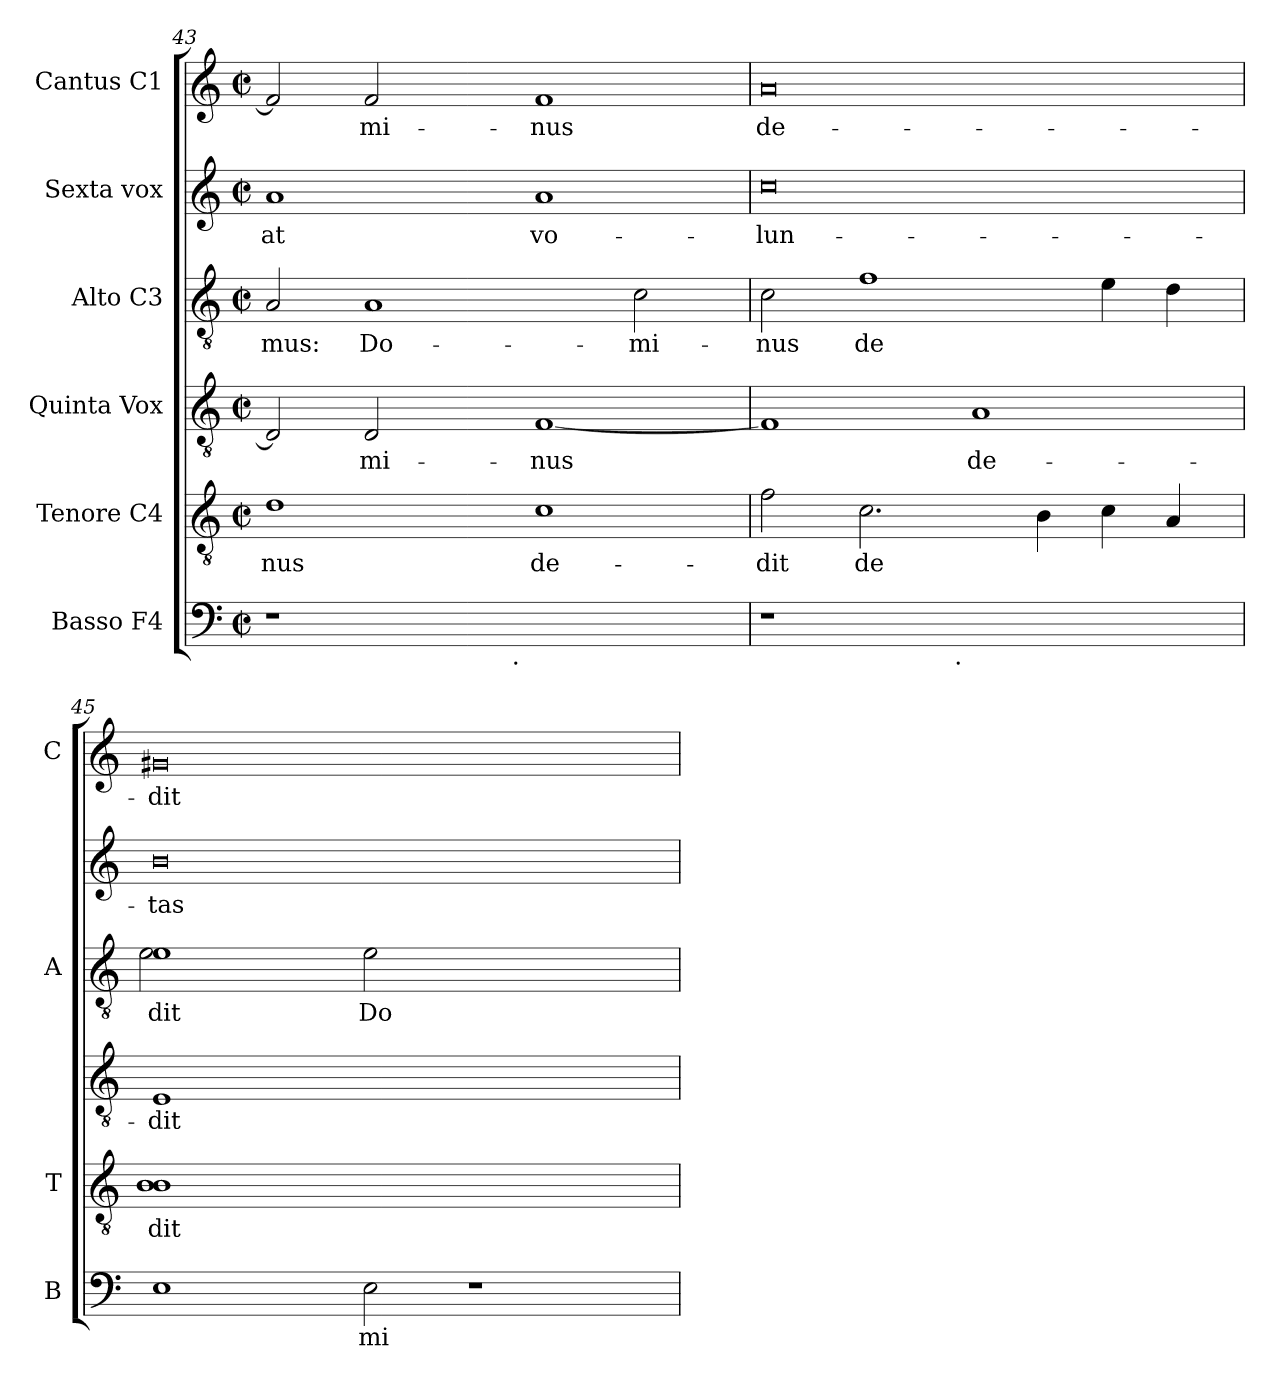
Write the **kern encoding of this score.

**kern	**text	**kern	**text	**kern	**text	**kern	**text	**kern	**text	**kern	**text
*part6	*part6	*part5	*part5	*part4	*part4	*part3	*part3	*part2	*part2	*part1	*part1
*staff6	*staff6	*staff5	*staff5	*staff4	*staff4	*staff3	*staff3	*staff2	*staff2	*staff1	*staff1
*I"Basso  F4	*	*I"Tenore  C4	*	*I"Quinta  Vox	*	*I"Alto  C3	*	*I"Sexta  vox	*	*I"Cantus  C1	*
*I'B	*	*I'T	*	*	*	*I'A	*	*	*	*I'C	*
*clefF4	*	*clefGv2	*	*clefGv2	*	*clefGv2	*	*clefG2	*	*clefG2	*
*k[]	*	*k[]	*	*k[]	*	*k[]	*	*k[]	*	*k[]	*
*C:	*	*C:	*	*C:	*	*C:	*	*C:	*	*C:	*
*M2/2	*	*M2/2	*	*M2/2	*	*M2/2	*	*M2/2	*	*M2/2	*
*met(c|)	*	*met(c|)	*	*met(c|)	*	*met(c|)	*	*met(c|)	*	*met(c|)	*
=43	=43	=43	=43	=43	=43	=43	=43	=43	=43	=43	=43
!	!	!	!LO:LY:b:cj	!	!LO:LY:b:cj	!	!LO:LY:b:cj	!	!LO:LY:b:cj	!	!LO:LY:b:cj
*^	*	*	*	*	*	*	*	*	*	*	*
1r	2ryy	.	1d	-nus	2D/]	--	2A/	-mus:	1a	-at	2f/]	--
!	!	!	!	!	!	!LO:LY:b:cj	!	!LO:LY:b:cj	!	!	!	!LO:LY:b:cj
.	4ryy	.	.	.	2D/	-mi-	1A	Do-	.	.	2f/	-mi-
.	8ryy	.	.	.	.	.	.	.	.	.	.	.
.	16ryy	.	.	.	.	.	.	.	.	.	.	.
.	64ryy	.	.	.	.	.	.	.	.	.	.	.
!	!LO:TX:b:t=.	!	!	!	!	!	!	!	!	!	!	!
.	1ryy	.	.	.	.	.	.	.	.	.	.	.
!	!	!	!	!LO:LY:b:cj	!	!LO:LY:b:cj	!	!	!	!LO:LY:b:cj	!	!LO:LY:b:cj
1ryy	.	.	1c	de-	[<1F	-nus	.	.	1a	vo-	1f	-nus
!	!	!	!	!	!	!	!	!LO:LY:b:cj	!	!	!	!
.	.	.	.	.	.	.	2c\	-mi-	.	.	.	.
.	32.ryy	.	.	.	.	.	.	.	.	.	.	.
=44	=44	=44	=44	=44	=44	=44	=44	=44	=44	=44	=44	=44
!	!	!	!	!LO:LY:b:cj	!	!LO:LY:b:cj	!	!LO:LY:b:cj	!	!LO:LY:b:cj	!	!LO:LY:b:cj
1r	2ryy	.	2f\	-dit	1F]	.	2c\	-nus	0cc	-lun-	0a	de-
!	!	!	!	!LO:LY:b:cj	!	!	!	!LO:LY:b:cj	!	!	!	!
.	4...ryy	.	2.c\	de-	.	.	1f	de-	.	.	.	.
!	!LO:TX:b:t=.	!	!	!	!	!	!	!	!	!	!	!
.	1ryy	.	.	.	.	.	.	.	.	.	.	.
!	!	!	!	!	!	!LO:LY:b:cj	!	!	!	!	!	!
1ryy	.	.	.	.	1A	de-	.	.	.	.	.	.
!	!	!	!	!LO:LY:b:cj	!	!	!	!	!	!	!	!
.	.	.	4B\	--	.	.	.	.	.	.	.	.
!	!	!	!	!LO:LY:b:cj	!	!	!	!LO:LY:b:cj	!	!	!	!
.	.	.	4c\	--	.	.	4e\	--	.	.	.	.
!	!	!	!	!LO:LY:b:cj	!	!	!	!LO:LY:b:cj	!	!	!	!
.	.	.	4A/	--	.	.	4d\	--	.	.	.	.
.	32ryy	.	.	.	.	.	.	.	.	.	.	.
=45	=45	=45	=45	=45	=45	=45	=45	=45	=45	=45	=45	=45
!	!	!	!	!LO:LY:b:cj	!	!LO:LY:b:cj	!	!LO:LY:b:cj	!	!LO:LY:b:cj	!	!LO:LY:b:cj
*v	*v	*	*	*	*	*	*^	*	*	*	*	*
1E	.	1B 1B	-dit	1E	-dit	1e	2e\	-dit	0b	-tas	0g#X	-dit
.	.	.	.	.	.	.	1ryy	.	.	.	.	.
!	!LO:LY:b:cj	!	!	!	!	!	!	!LO:LY:b:cj	!	!	!	!
2E\	mi-	1.ryy	.	1.ryy	.	2e\	.	Do-	.	.	.	.
1r	.	.	.	.	.	1ryy	1ryy	.	.	.	.	.
.	.	.	.	.	.	.	.	.	2ryy	.	2ryy	.
*	*	*	*	*	*	*v	*v	*	*	*	*	*
=	=	=	=	=	=	=	=	=	=	=	=
*-	*-	*-	*-	*-	*-	*-	*-	*-	*-	*-	*-
